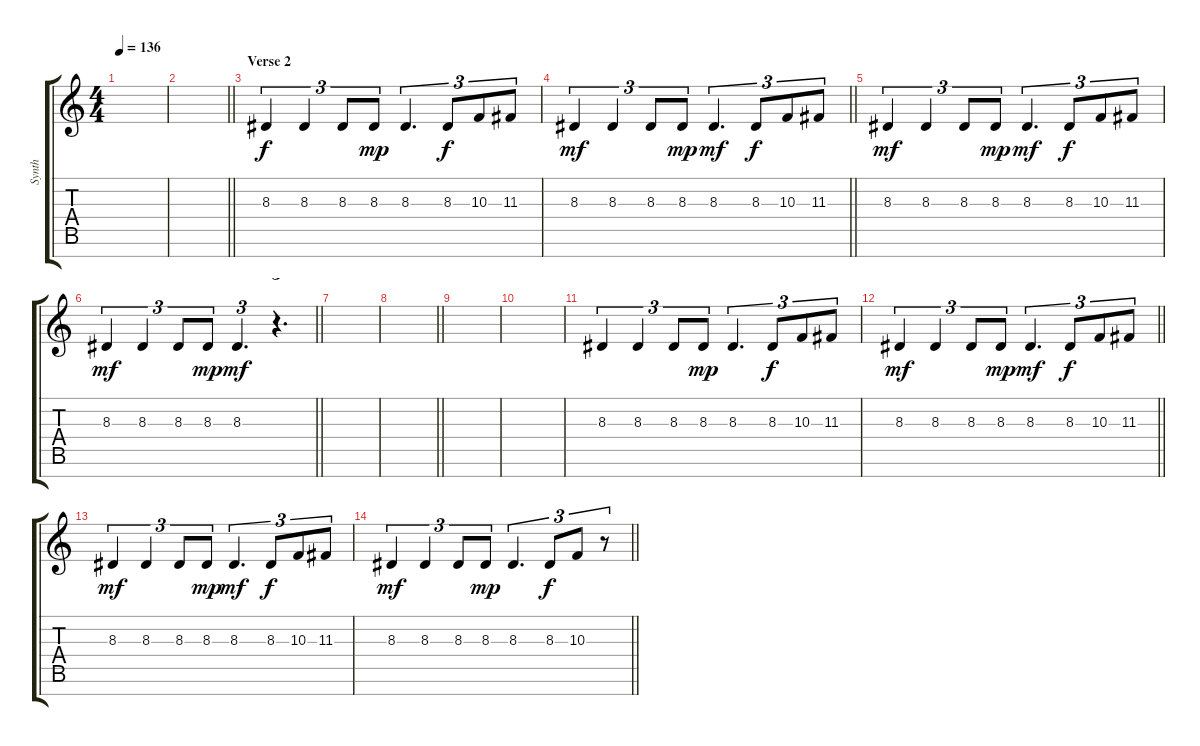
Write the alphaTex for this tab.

\track ("Synth" "Synth") {instrument honkytonkpiano}
\staff {score tabs}
\tuning (E4 B3 G3 D3 A2 E2 B1) {hide}
\ts (4 4)
\tempo 136
\clef g2
\ks c
|
\barLineRight lightlight
|
\section ("" "Verse 2")
8.3.4{tu (3 2)} 8.3.4{tu (3 2)} 8.3.8{tu (3 2)} 8.3.8{tu (3 2) dy mp} 8.3.4{d tu (3 2)} 8.3.8{tu (3 2) dy f} 10.3.8{tu (3 2)} 11.3.8{tu (3 2)} |
\barLineRight lightlight
8.3.4{tu (3 2) dy mf} 8.3.4{tu (3 2)} 8.3.8{tu (3 2)} 8.3.8{tu (3 2) dy mp} 8.3.4{d tu (3 2) dy mf} 8.3.8{tu (3 2) dy f} 10.3.8{tu (3 2)} 11.3.8{tu (3 2)} |
8.3.4{tu (3 2) dy mf} 8.3.4{tu (3 2)} 8.3.8{tu (3 2)} 8.3.8{tu (3 2) dy mp} 8.3.4{d tu (3 2) dy mf} 8.3.8{tu (3 2) dy f} 10.3.8{tu (3 2)} 11.3.8{tu (3 2)} |
\barLineRight lightlight
8.3.4{tu (3 2) dy mf} 8.3.4{tu (3 2)} 8.3.8{tu (3 2)} 8.3.8{tu (3 2) dy mp} 8.3.4{d tu (3 2) dy mf} r.4{d tu (3 2)} |
|
\barLineRight lightlight
|
|
|
8.3.4{tu (3 2)} 8.3.4{tu (3 2)} 8.3.8{tu (3 2)} 8.3.8{tu (3 2) dy mp} 8.3.4{d tu (3 2)} 8.3.8{tu (3 2) dy f} 10.3.8{tu (3 2)} 11.3.8{tu (3 2)} |
\barLineRight lightlight
8.3.4{tu (3 2) dy mf} 8.3.4{tu (3 2)} 8.3.8{tu (3 2)} 8.3.8{tu (3 2) dy mp} 8.3.4{d tu (3 2) dy mf} 8.3.8{tu (3 2) dy f} 10.3.8{tu (3 2)} 11.3.8{tu (3 2)} |
8.3.4{tu (3 2) dy mf} 8.3.4{tu (3 2)} 8.3.8{tu (3 2)} 8.3.8{tu (3 2) dy mp} 8.3.4{d tu (3 2) dy mf} 8.3.8{tu (3 2) dy f} 10.3.8{tu (3 2)} 11.3.8{tu (3 2)} |
\barLineRight lightlight
8.3.4{tu (3 2) dy mf} 8.3.4{tu (3 2)} 8.3.8{tu (3 2)} 8.3.8{tu (3 2) dy mp} 8.3.4{d tu (3 2)} 8.3.8{tu (3 2) dy f} 10.3.8{tu (3 2)} r.8{tu (3 2)}
